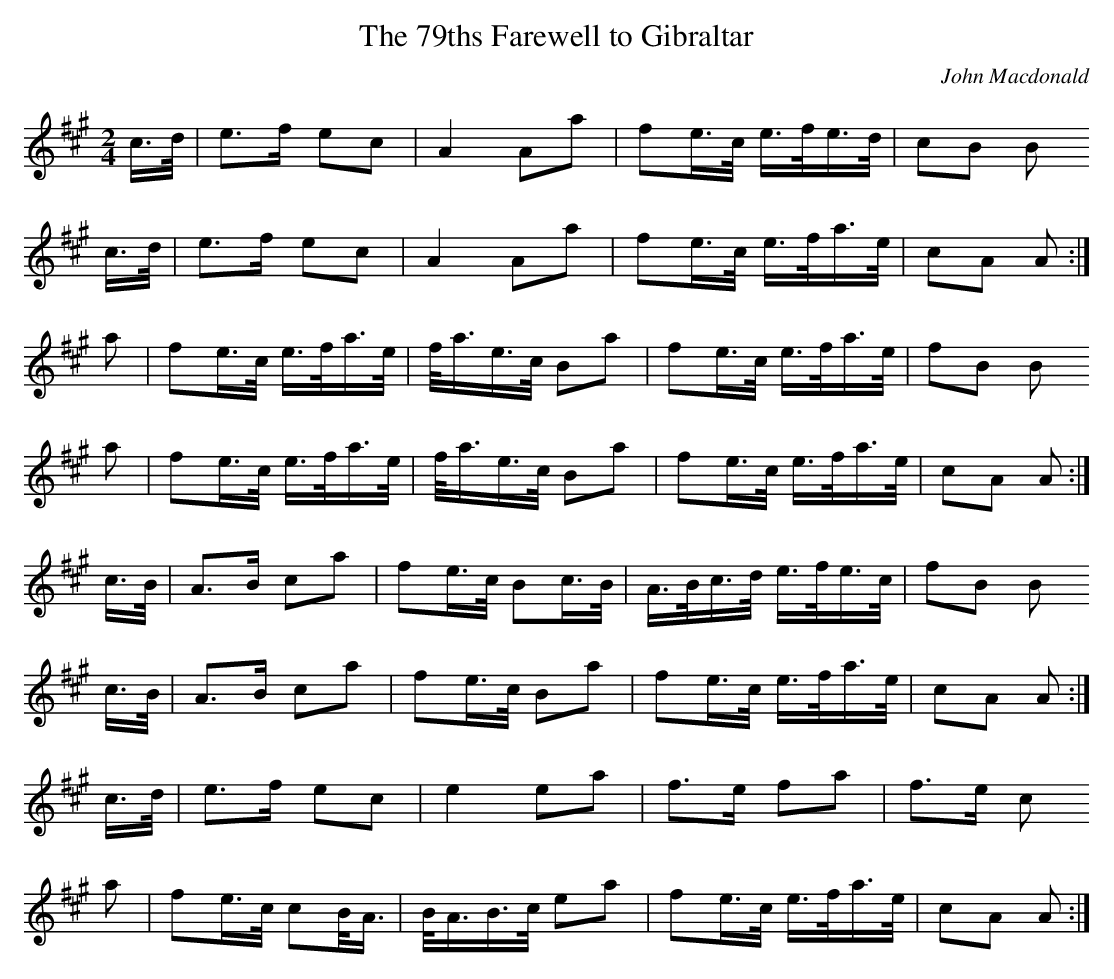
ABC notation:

X:1
T:The 79ths Farewell to Gibraltar
C:John Macdonald
M:2/4
L:1/16
K:A
c>d|e3f   e2c2  |A4     A2a2 |f2e>c  e>fe>d|c2B2 B2
c>d|e3f   e2c2  |A4     A2a2 |f2e>c  e>fa>e|c2A2 A2:|
a2 |f2e>c e>fa>e|f<ae>c B2a2 |f2e>c  e>fa>e|f2B2 B2
a2 |f2e>c e>fa>e|f<ae>c B2a2 |f2e>c  e>fa>e|c2A2 A2:|
c>B|A3B   c2a2  |f2e>c  B2c>B|A>Bc>d e>fe>c|f2B2 B2
c>B|A3B   c2a2  |f2e>c  B2a2 |f2e>c  e>fa>e|c2A2 A2:|
c>d|e3f   e2c2  |e4     e2a2 |f3e    f2a2  |f3e  c2
a2 |f2e>c c2B<A |B<AB>c e2a2 |f2e>c  e>fa>e|c2A2 A2:|
